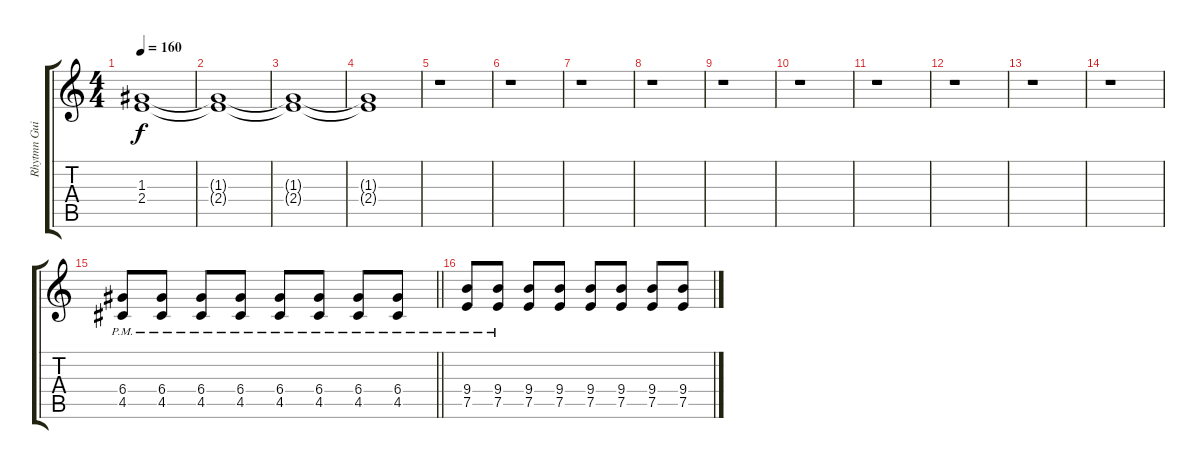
\track ("Rhytmn Guitar - Gotoh" "Rhytmn Gui") {instrument distortionguitar}
\staff {score tabs}
\tuning (E4 B3 G3 D3 A2 E2) {hide}
\ts (4 4)
\tempo 160
\clef g2
\ks c
(1.3{t} 2.4{t}).1{dy f} |
(1.3{t} 2.4{t}).1 |
(1.3{t} 2.4{t}).1 |
(1.3{t} 2.4{t}).1 |
r.1 |
r.1 |
r.1 |
r.1 |
r.1 |
r.1 |
r.1 |
r.1 |
r.1 |
r.1 |
\barLineRight lightlight
(6.4{pm} 4.5{pm}).8 (6.4{pm} 4.5{pm}).8 (6.4{pm} 4.5{pm}).8 (6.4{pm} 4.5{pm}).8 (6.4{pm} 4.5{pm}).8 (6.4{pm} 4.5{pm}).8 (6.4{pm} 4.5{pm}).8 (6.4{pm} 4.5{pm}).8 |
(9.4{pm} 7.5{pm}).8 (9.4{pm} 7.5{pm}).8 (9.4 7.5).8{volume 11} (9.4 7.5).8{volume 13} (9.4 7.5).8 (9.4 7.5).8 (9.4 7.5).8 (9.4 7.5).8
